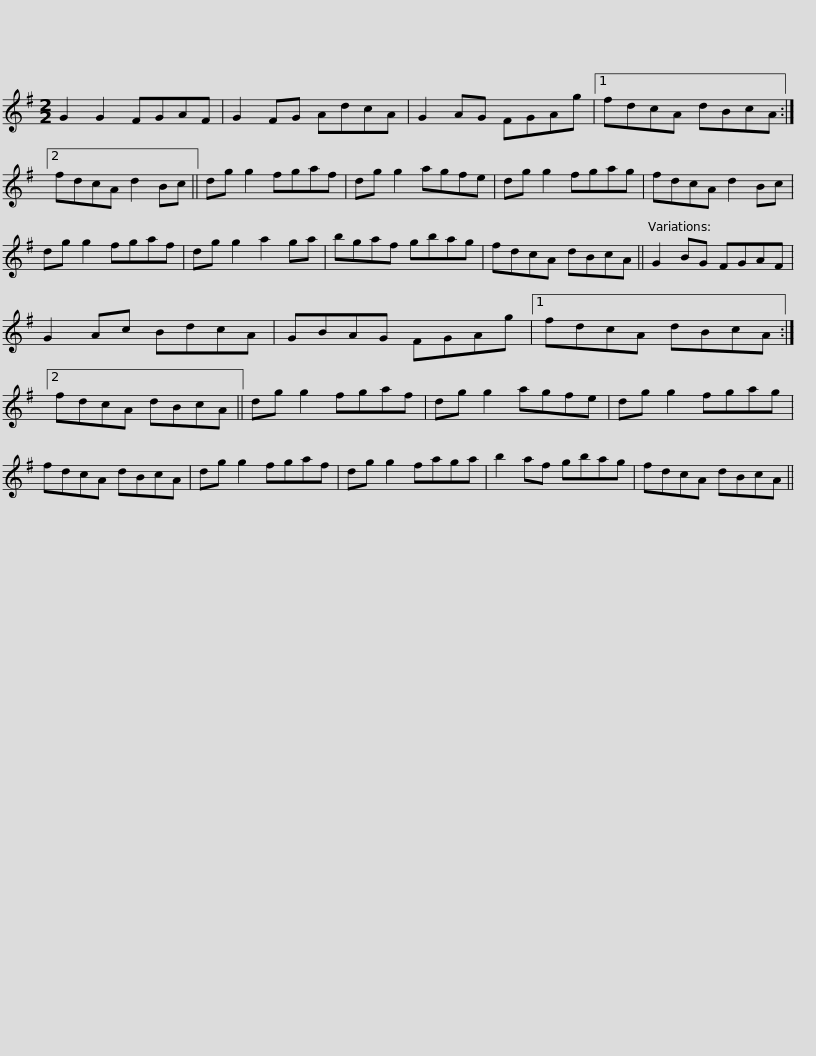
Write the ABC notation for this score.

X:1
L:1/8
M:2/2
I:linebreak $
K:G
V:1 treble
V:1
 G2 G2 FGAF | G2 FG AdcA | G2 AG FGAg |1 fdcA dBcA :|2 fdcA d2 Bc || %5
 dg g2 fgaf |$ dg g2 agfe | dg g2 fgag | fdcA d2 Bc | dg g2 fgaf | %10
 dg g2 a2 ga | bgaf gbag |$ fdcA dBcA || G2 BG FGAF | G2 Ac BdcA | %15
 GBAG FGAg |1 fdcA dBcA :|2$ fdcA dBcA || dg g2 fgaf | dg g2 agfe | %20
 dg g2 fgag | fdcA dBcA | dg g2 fgaf |$ dg g2 faga | b2 af gbag | %25
 fdcA dBcA || %26
